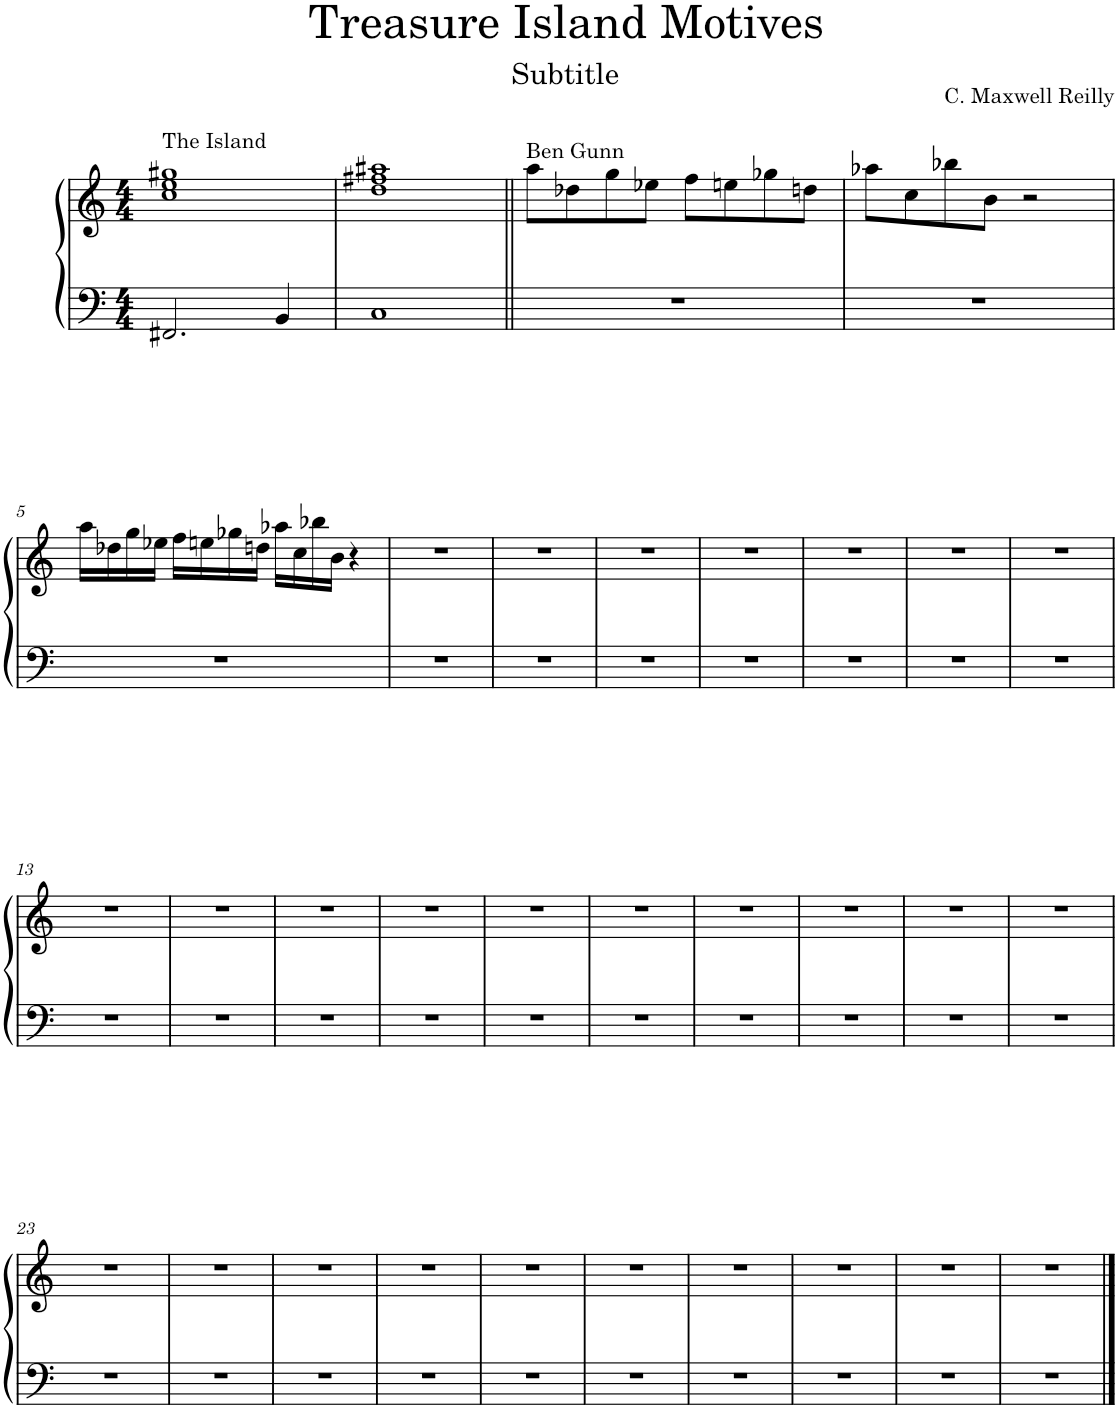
**kern	**kern
*part1	*part1
*staff2	*staff1
*I"Piano	*
*I'Pno.	*
*clefF4	*clefG2
*k[]	*k[]
*M4/4	*M4/4
=1	=1
!	!LO:TX:a:t=The Island
2.FF#X/	1cc 1ee 1gg#X
4BB/	.
=2	=2
1C	1dd 1ff#X 1aa#X
=3||	=3||
!	!LO:TX:a:t=Ben Gunn
1r	8aa\L
.	8dd-X\
.	8gg\
.	8ee-X\J
.	8ff\L
.	8een\
.	8gg-X\
.	8ddn\J
=4	=4
1r	8aa-X\L
.	8cc\
.	8bb-X\
.	8b\J
.	2r
!!LO:LB:g=z
=5	=5
1r	16aa\LL
.	16dd-X\
.	16gg\
.	16ee-X\JJ
.	16ff\LL
.	16een\
.	16gg-X\
.	16ddn\JJ
.	16aa-X\LL
.	16cc\
.	16bb-X\
.	16b\JJ
.	4r
=6	=6
1r	1r
=7	=7
1r	1r
=8	=8
1r	1r
=9	=9
1r	1r
=10	=10
1r	1r
=11	=11
1r	1r
=12	=12
1r	1r
!!LO:LB:g=z
=13	=13
1r	1r
=14	=14
1r	1r
=15	=15
1r	1r
=16	=16
1r	1r
=17	=17
1r	1r
=18	=18
1r	1r
=19	=19
1r	1r
=20	=20
1r	1r
=21	=21
1r	1r
=22	=22
1r	1r
!!LO:LB:g=z
=23	=23
1r	1r
=24	=24
1r	1r
=25	=25
1r	1r
=26	=26
1r	1r
=27	=27
1r	1r
=28	=28
1r	1r
=29	=29
1r	1r
=30	=30
1r	1r
=31	=31
1r	1r
=32	=32
1r	1r
==	==
*-	*-
